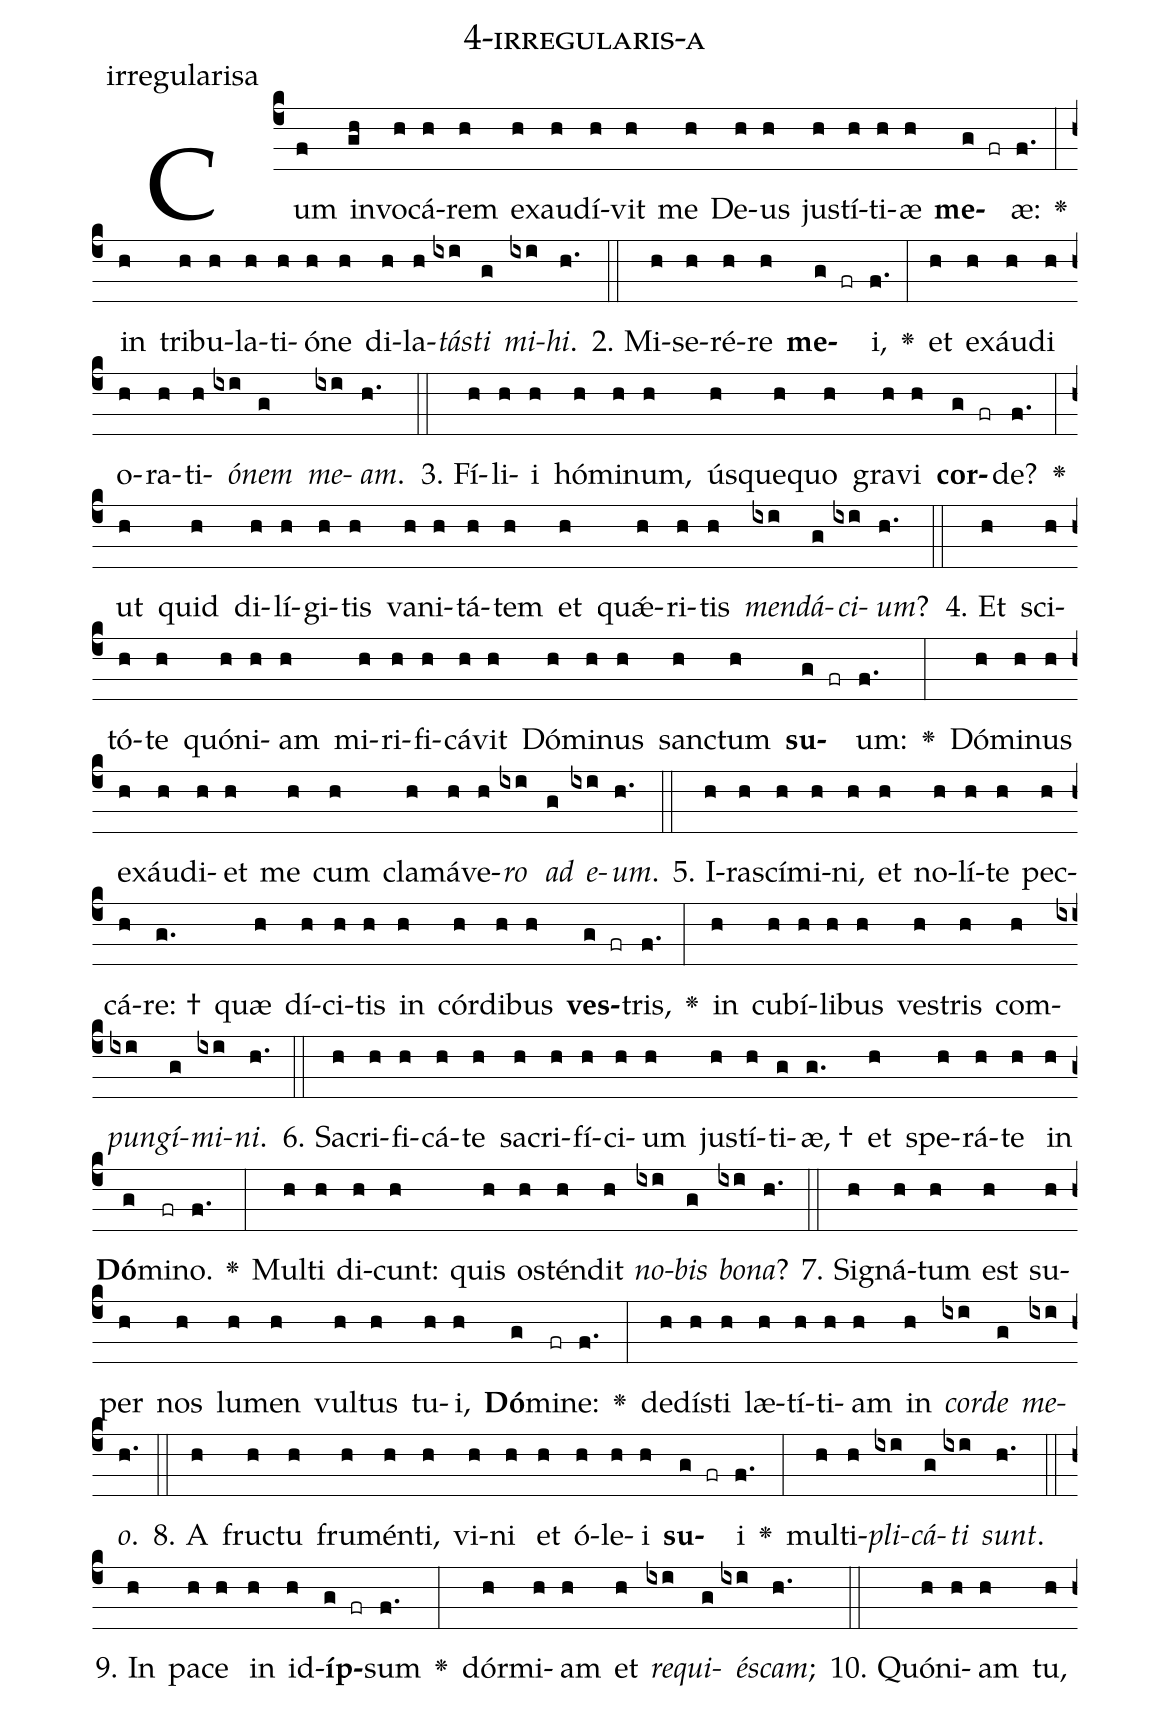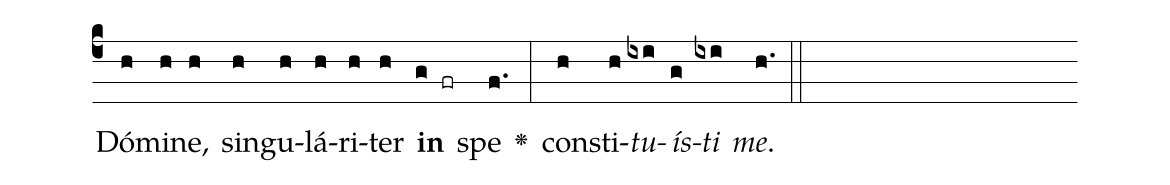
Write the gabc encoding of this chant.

name: 4-irregularis-a;
annotation: irregularisa;
%%
(c4)Cum(f) in(gh)vo(h)cá(h)rem(h) ex(h)au(h)dí(h)vit(h) me(h) De(h)us(h) jus(h)tí(h)ti(h)æ(h) <b>me</b>(g fr)æ:(f.) <v>\greheightstar</v>(:) in(h) tri(h)bu(h)la(h)ti(h)ó(h)ne(h) di(h)la(h)<i>tás</i>(ixi)<i>ti</i>(g) <i>mi</i>(ixi)<i>hi</i>.(h.) (::)
2. Mi(h)se(h)ré(h)re(h) <b>me</b>(g fr)i,(f.) <v>\greheightstar</v>(:) et(h) ex(h)áu(h)di(h) o(h)ra(h)ti(h)<i>ó</i>(ixi)<i>nem</i>(g) <i>me</i>(ixi)<i>am</i>.(h.) (::)
3. Fí(h)li(h)i(h) hó(h)mi(h)num,(h) ús(h)que(h)quo(h) gra(h)vi(h) <b>cor</b>(g fr)de?(f.) <v>\greheightstar</v>(:) ut(h) quid(h) di(h)lí(h)gi(h)tis(h) va(h)ni(h)tá(h)tem(h) et(h) quǽ(h)ri(h)tis(h) <i>men</i>(ixi)<i>dá</i>(g)<i>ci</i>(ixi)<i>um</i>?(h.) (::)
4. Et(h) sci(h)tó(h)te(h) quón(h)i(h)am(h) mi(h)ri(h)fi(h)cá(h)vit(h) Dó(h)mi(h)nus(h) sanc(h)tum(h) <b>su</b>(g fr)um:(f.) <v>\greheightstar</v>(:) Dó(h)mi(h)nus(h) ex(h)áu(h)di(h)et(h) me(h) cum(h) cla(h)má(h)ve(h)<i>ro</i>(ixi) <i>ad</i>(g) <i>e</i>(ixi)<i>um</i>.(h.) (::)
5. I(h)ra(h)scí(h)mi(h)ni,(h) et(h) no(h)lí(h)te(h) pec(h)cá(h)re: †(g.) quæ(h) dí(h)ci(h)tis(h) in(h) cór(h)di(h)bus(h) <b>ves</b>(g fr)tris,(f.) <v>\greheightstar</v>(:) in(h) cu(h)bí(h)li(h)bus(h) ves(h)tris(h) com(h)<i>pun</i>(ixi)<i>gí</i>(g)<i>mi</i>(ixi)<i>ni</i>.(h.) (::)
6. Sa(h)cri(h)fi(h)cá(h)te(h) sa(h)cri(h)fí(h)ci(h)um(h) jus(h)tí(h)ti(g)æ, †(g.) et(h) spe(h)rá(h)te(h) in(h) <b>Dó</b>(g)mi(fr)no.(f.) <v>\greheightstar</v>(:) Mul(h)ti(h) di(h)cunt:(h) quis(h) os(h)tén(h)dit(h) <i>no</i>(ixi)<i>bis</i>(g) <i>bo</i>(ixi)<i>na</i>?(h.) (::)
7. Si(h)gná(h)tum(h) est(h) su(h)per(h) nos(h) lu(h)men(h) vul(h)tus(h) tu(h)i,(h) <b>Dó</b>(g)mi(fr)ne:(f.) <v>\greheightstar</v>(:) de(h)dís(h)ti(h) læ(h)tí(h)ti(h)am(h) in(h) <i>cor</i>(ixi)<i>de</i>(g) <i>me</i>(ixi)<i>o</i>.(h.) (::)
8. A(h) fruc(h)tu(h) fru(h)mén(h)ti,(h) vi(h)ni(h) et(h) ó(h)le(h)i(h) <b>su</b>(g fr)i(f.) <v>\greheightstar</v>(:) mul(h)ti(h)<i>pli</i>(ixi)<i>cá</i>(g)<i>ti</i>(ixi) <i>sunt</i>.(h.) (::)
9. In(h) pa(h)ce(h) in(h) id(h)<b>íp</b>(g fr)sum(f.) <v>\greheightstar</v>(:) dór(h)mi(h)am(h) et(h) <i>re</i>(ixi)<i>qui</i>(g)<i>és</i>(ixi)<i>cam</i>;(h.) (::)
10. Quón(h)i(h)am(h) tu,(h) Dó(h)mi(h)ne,(h) sin(h)gu(h)lá(h)ri(h)ter(h) <b>in</b>(g fr) spe(f.) <v>\greheightstar</v>(:) con(h)sti(h)<i>tu</i>(ixi)<i>ís</i>(g)<i>ti</i>(ixi) <i>me</i>.(h.) (::)
